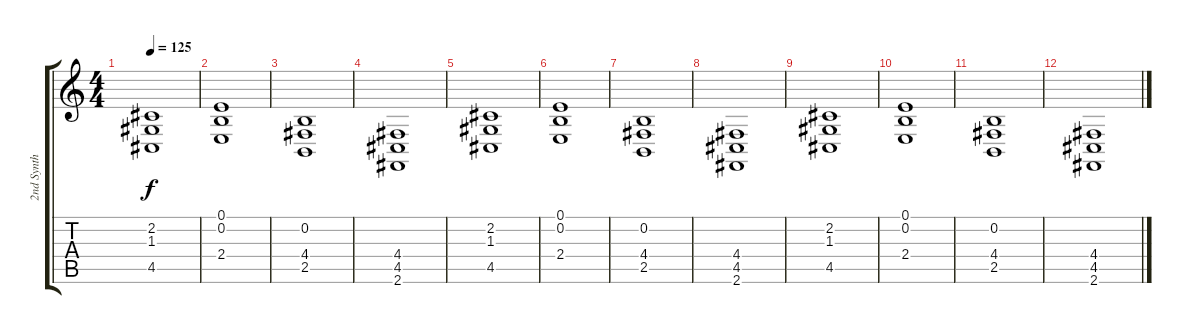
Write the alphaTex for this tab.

\track ("2nd Synth" "2nd Synth") {instrument choiraahs}
\staff {score tabs}
\tuning (E4 B3 G3 D3 A2 E2) {hide}
\ts (4 4)
\tempo 125
\clef g2
\ks c
(2.2 1.3 4.5).1{dy f} |
(0.1 0.2 2.4).1 |
(0.2 4.4 2.5).1 |
(4.4 4.5 2.6).1 |
(2.2 1.3 4.5).1 |
(0.1 0.2 2.4).1 |
(0.2 4.4 2.5).1 |
(4.4 4.5 2.6).1 |
(2.2 1.3 4.5).1 |
(0.1 0.2 2.4).1 |
(0.2 4.4 2.5).1 |
(4.4 4.5 2.6).1
